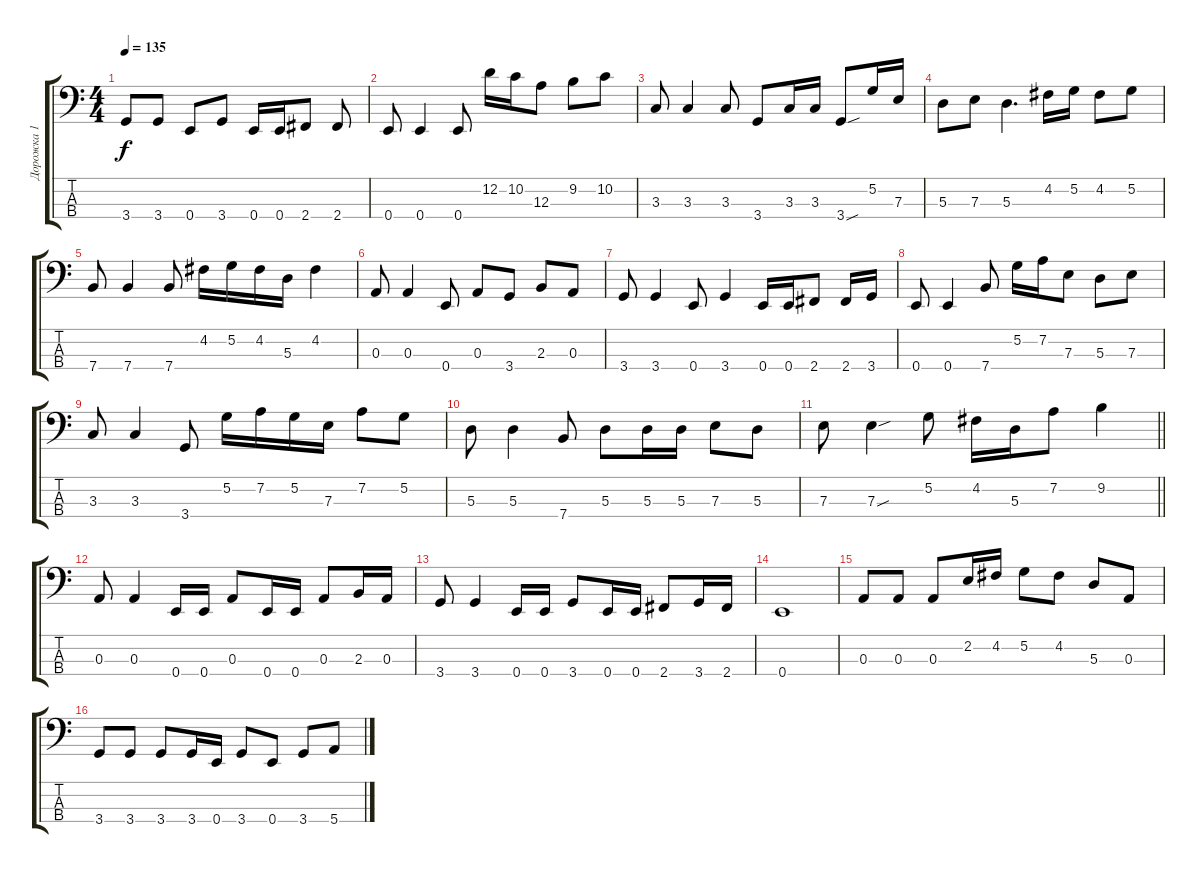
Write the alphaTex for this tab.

\track ("Дорожка 1" "Дорожка 1") {instrument slapbass1}
\staff {score tabs}
\tuning (G2 D2 A1 E1) {hide}
\ts (4 4)
\tempo 135
\clef f4
\ks c
3.4.8{dy f} 3.4.8 0.4.8 3.4.8 0.4.16 0.4.16 2.4.8 2.4.8 |
0.4.8 0.4.4 0.4.8 12.2.16 10.2.16 12.3.8 9.2.8 10.2.8 |
3.3.8 3.3.4 3.3.8 3.4.8 3.3.16 3.3.16 3.4{sou}.8 5.2.16 7.3.16 |
5.3.8 7.3.8 5.3.4{d} 4.2.16 5.2.16 4.2.8 5.2.8 |
7.4.8 7.4.4 7.4.8 4.2.16 5.2.16 4.2.16 5.3.16 4.2.4 |
0.3.8 0.3.4 0.4.8 0.3.8 3.4.8 2.3.8 0.3.8 |
3.4.8 3.4.4 0.4.8 3.4.4 0.4.16 0.4.16 2.4.8 2.4.16 3.4.16 |
0.4.8 0.4.4 7.4.8 5.2.16 7.2.16 7.3.8 5.3.8 7.3.8 |
3.3.8 3.3.4 3.4.8 5.2.16 7.2.16 5.2.16 7.3.16 7.2.8 5.2.8 |
5.3.8 5.3.4 7.4.8 5.3.8 5.3.16 5.3.16 7.3.8 5.3.8 |
\barLineRight lightlight
7.3.8 7.3{sou}.4 5.2.8 4.2.16 5.3.16 7.2.8 9.2.4 |
0.3.8 0.3.4 0.4.16 0.4.16 0.3.8 0.4.16 0.4.16 0.3.8 2.3.16 0.3.16 |
3.4.8 3.4.4 0.4.16 0.4.16 3.4.8 0.4.16 0.4.16 2.4.8 3.4.16 2.4.16 |
0.4.1 |
0.3.8 0.3.8 0.3.8 2.2.16 4.2.16 5.2.8 4.2.8 5.3.8 0.3.8 |
3.4.8 3.4.8 3.4.8 3.4.16 0.4.16 3.4.8 0.4.8 3.4.8 5.4.8
